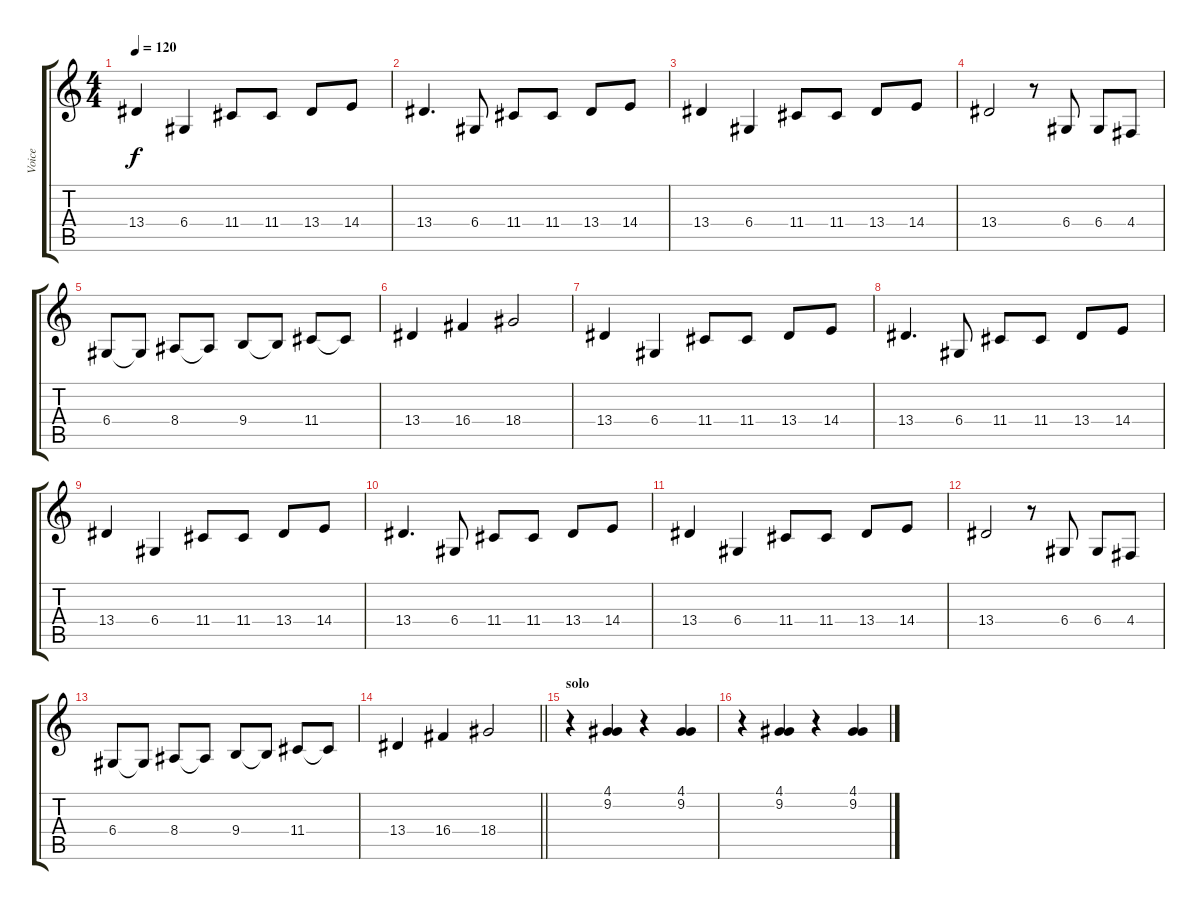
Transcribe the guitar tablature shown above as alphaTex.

\track ("Voice" "Voice") {instrument lead1square}
\staff {score tabs}
\tuning (E4 B3 G3 D3 A2 E2) {hide}
\ts (4 4)
\tempo 120
\clef g2
\ks c
13.4.4{dy f} 6.4.4 11.4.8 11.4.8 13.4.8 14.4.8 |
13.4.4{d} 6.4.8 11.4.8 11.4.8 13.4.8 14.4.8 |
13.4.4 6.4.4 11.4.8 11.4.8 13.4.8 14.4.8 |
13.4.2 r.8 6.4.8 6.4.8 4.4.8 |
6.4.8 6.4{t}.8 8.4.8 8.4{t}.8 9.4.8 9.4{t}.8 11.4.8 11.4{t}.8 |
13.4.4 16.4.4 18.4.2 |
13.4.4 6.4.4 11.4.8 11.4.8 13.4.8 14.4.8 |
13.4.4{d} 6.4.8 11.4.8 11.4.8 13.4.8 14.4.8 |
13.4.4 6.4.4 11.4.8 11.4.8 13.4.8 14.4.8 |
13.4.4{d} 6.4.8 11.4.8 11.4.8 13.4.8 14.4.8 |
13.4.4 6.4.4 11.4.8 11.4.8 13.4.8 14.4.8 |
13.4.2 r.8 6.4.8 6.4.8 4.4.8 |
6.4.8 6.4{t}.8 8.4.8 8.4{t}.8 9.4.8 9.4{t}.8 11.4.8 11.4{t}.8 |
\barLineRight lightlight
13.4.4 16.4.4 18.4.2 |
\section ("" "solo")
r.4{volume 13} (4.1 9.2).4 r.4 (4.1 9.2).4 |
r.4 (4.1 9.2).4 r.4 (4.1 9.2).4
